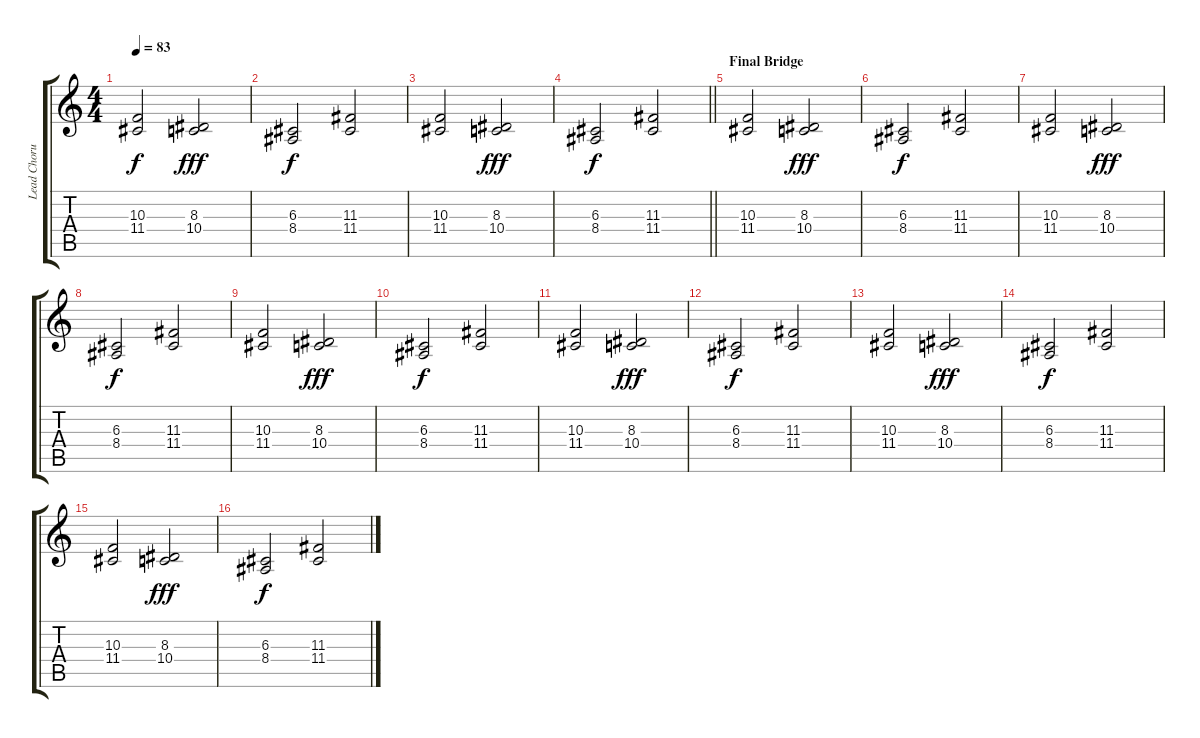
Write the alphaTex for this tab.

\track ("Lead Chorus/ BS" "Lead Choru") {instrument drawbarorgan}
\staff {score tabs}
\tuning (E4 B3 G3 D3 A2 E2) {hide}
\ts (4 4)
\tempo 83
\clef g2
\ks c
(10.3 11.4).2{dy f} (8.3 10.4).2{dy fff} |
(6.3 8.4).2{dy f} (11.3 11.4).2 |
(10.3 11.4).2 (8.3 10.4).2{dy fff} |
\barLineRight lightlight
(6.3 8.4).2{dy f} (11.3 11.4).2 |
\section ("" "Final Bridge")
(10.3 11.4).2 (8.3 10.4).2{dy fff} |
(6.3 8.4).2{dy f} (11.3 11.4).2 |
(10.3 11.4).2 (8.3 10.4).2{dy fff} |
(6.3 8.4).2{dy f} (11.3 11.4).2 |
(10.3 11.4).2 (8.3 10.4).2{dy fff} |
(6.3 8.4).2{dy f} (11.3 11.4).2 |
(10.3 11.4).2 (8.3 10.4).2{dy fff} |
(6.3 8.4).2{dy f} (11.3 11.4).2 |
(10.3 11.4).2 (8.3 10.4).2{dy fff} |
(6.3 8.4).2{dy f} (11.3 11.4).2 |
(10.3 11.4).2 (8.3 10.4).2{dy fff} |
(6.3 8.4).2{dy f} (11.3 11.4).2
